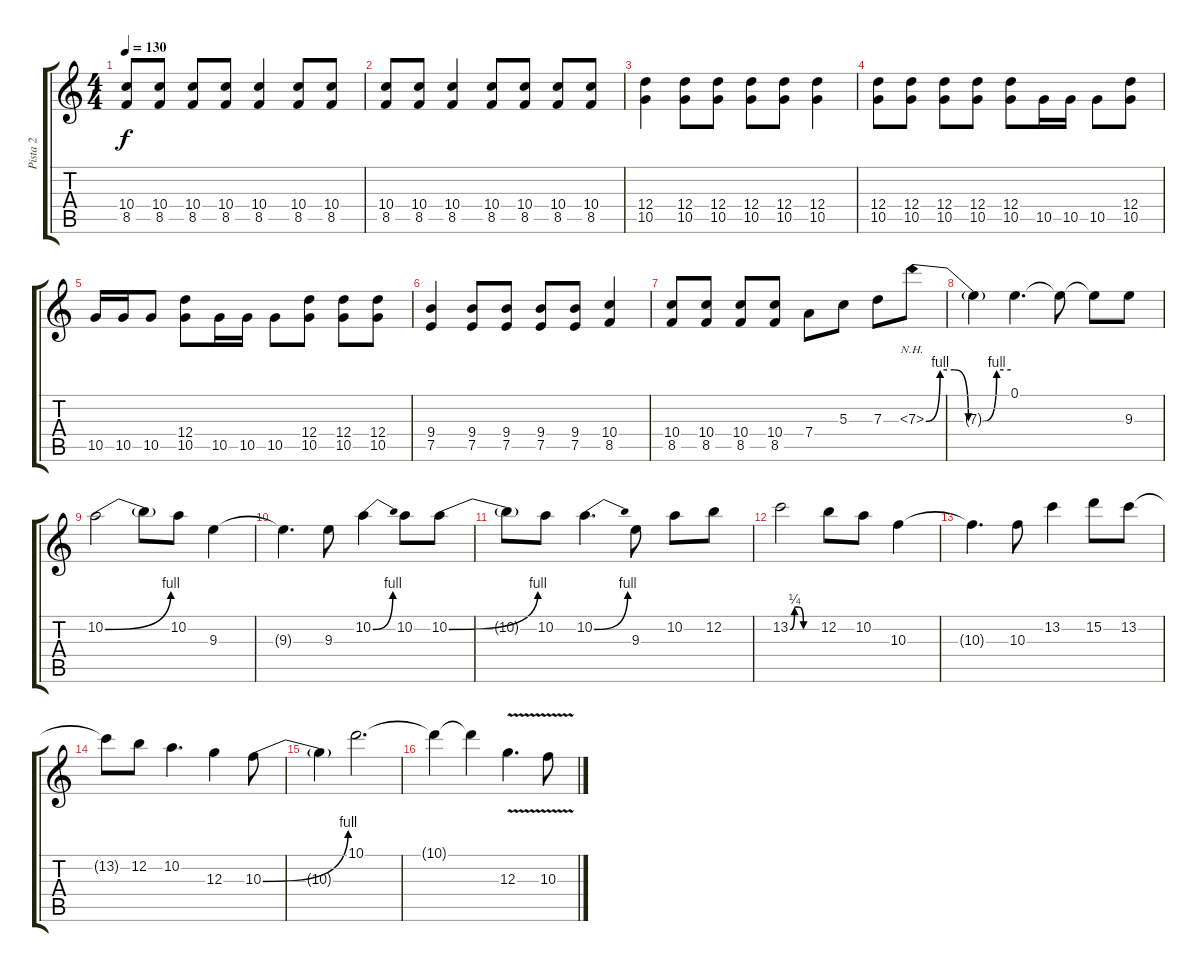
\track ("Pista 2" "Pista 2") {instrument distortionguitar}
\staff {score tabs}
\tuning (E4 B3 G3 D3 A2 E2) {hide}
\ts (4 4)
\tempo 130
\clef g2
\ks c
(10.4 8.5).8{dy f} (10.4 8.5).8 (10.4 8.5).8 (10.4 8.5).8 (10.4 8.5).4 (10.4 8.5).8 (10.4 8.5).8 |
(10.4 8.5).8 (10.4 8.5).8 (10.4 8.5).4 (10.4 8.5).8 (10.4 8.5).8 (10.4 8.5).8 (10.4 8.5).8 |
(12.4 10.5).4 (12.4 10.5).8 (12.4 10.5).8 (12.4 10.5).8 (12.4 10.5).8 (12.4 10.5).4 |
(12.4 10.5).8 (12.4 10.5).8 (12.4 10.5).8 (12.4 10.5).8 (12.4 10.5).8 10.5.16 10.5.16 10.5.8 (12.4 10.5).8 |
10.5.16 10.5.16 10.5.8 (12.4 10.5).8 10.5.16 10.5.16 10.5.8 (12.4 10.5).8 (12.4 10.5).8 (12.4 10.5).8 |
(9.4 7.5).4 (9.4 7.5).8 (9.4 7.5).8 (9.4 7.5).8 (9.4 7.5).8 (10.4 8.5).4 |
(10.4 8.5).8 (10.4 8.5).8 (10.4 8.5).8 (10.4 8.5).8 7.4.8 5.3.8 7.3.8 7.3{be (custom 0 0 10 4 20 4 30 0 40 0 50 4 60 4) nh}.8 |
7.3{t}.4 0.1.4{d} 0.1{t}.8 0.1{t}.8 9.3.8 |
10.2{be (bend 0 0 60 4)}.2 10.2{t}.8 10.2.8 9.3.4 |
9.3{t}.4{d} 9.3.8 10.2{be (bend 0 0 60 4)}.4 10.2.8 10.2{be (bend 0 0 60 4)}.8 |
10.2{t}.8 10.2.8 10.2{be (bend 0 0 60 4)}.4{d} 9.3.8 10.2.8 12.2.8 |
13.2{be (custom 0 0 10 1 20 1 30 0 60 0)}.2 12.2.8 10.2.8 10.3.4 |
10.3{t}.4{d} 10.3.8 13.2.4 15.2.8 13.2.8 |
13.2{t}.8 12.2.8 10.2.4{d} 12.3.4 10.3{be (bend 0 0 60 4)}.8 |
10.3{t}.4 10.1.2{d} |
10.1{t}.4 10.1{t}.4 12.3{v}.4{d} 10.3{v}.8
